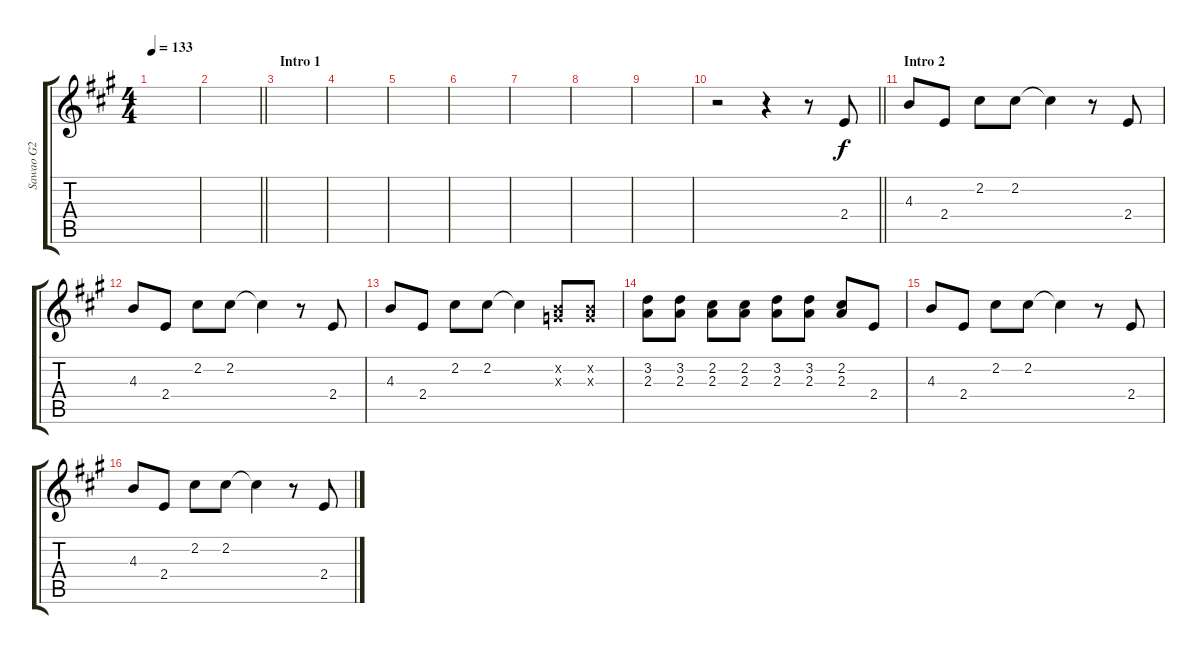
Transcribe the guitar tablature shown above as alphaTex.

\track ("Sawao G2" "Sawao G2") {instrument overdrivenguitar}
\staff {score tabs}
\tuning (E4 B3 G3 D3 A2 E2) {hide}
\ts (4 4)
\tempo 133
\clef g2
\ks a
|
\barLineRight lightlight
|
\section ("" "Intro 1")
|
|
|
|
|
|
|
\barLineRight lightlight
r.2 r.4 r.8 2.4.8 |
\section ("" "Intro 2")
4.3.8 2.4.8 2.2.8 2.2.8 2.2{t}.4 r.8 2.4.8 |
4.3.8 2.4.8 2.2.8 2.2.8 2.2{t}.4 r.8 2.4.8 |
4.3.8 2.4.8 2.2.8 2.2.8 2.2{t}.4 (0.2{x} 0.3{x}).8 (0.2{x} 0.3{x}).8 |
(3.2 2.3).8 (3.2 2.3).8 (2.2 2.3).8 (2.2 2.3).8 (3.2 2.3).8 (3.2 2.3).8 (2.2 2.3).8 2.4.8 |
4.3.8 2.4.8 2.2.8 2.2.8 2.2{t}.4 r.8 2.4.8 |
4.3.8 2.4.8 2.2.8 2.2.8 2.2{t}.4 r.8 2.4.8
